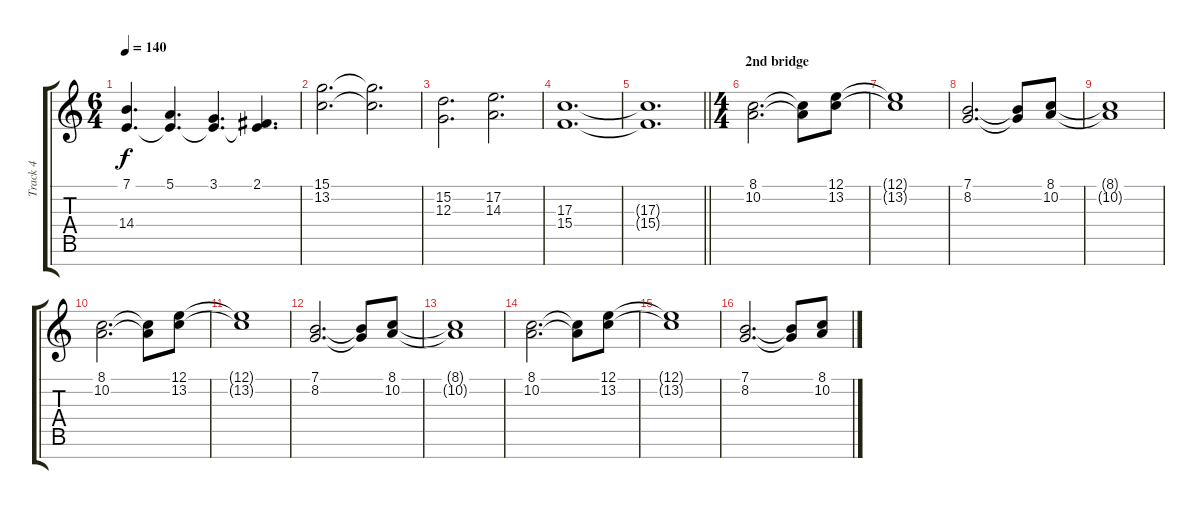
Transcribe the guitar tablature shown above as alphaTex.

\track ("Track 4" "Track 4") {instrument lead2sawtooth}
\staff {score tabs}
\tuning (E4 B3 G3 D3 A2 E2 B1) {hide}
\ts (6 4)
\tempo 140
\clef g2
\ks c
(7.1 14.4{t}).4{d dy f} (5.1 14.4{t}).4{d} (3.1 14.4{t}).4{d} (2.1 14.4{t}).4{d} |
(15.1 13.2).2{d instrument choiraahs} (15.1{t} 13.2{t}).2{d} |
(15.2 12.3).2{d} (17.2 14.3).2{d} |
(17.3 15.4).1{d} |
\barLineRight lightlight
(17.3{t} 15.4{t}).1{d} |
\ts (4 4)
\section ("" "2nd bridge")
(8.1 10.2).2{d} (8.1{t} 10.2{t}).8 (12.1 13.2).8 |
(12.1{t} 13.2{t}).1 |
(7.1 8.2).2{d} (7.1{t} 8.2{t}).8 (8.1 10.2).8 |
(8.1{t} 10.2{t}).1 |
(8.1 10.2).2{d} (8.1{t} 10.2{t}).8 (12.1 13.2).8 |
(12.1{t} 13.2{t}).1 |
(7.1 8.2).2{d} (7.1{t} 8.2{t}).8 (8.1 10.2).8 |
(8.1{t} 10.2{t}).1 |
(8.1 10.2).2{d} (8.1{t} 10.2{t}).8 (12.1 13.2).8 |
(12.1{t} 13.2{t}).1 |
(7.1 8.2).2{d} (7.1{t} 8.2{t}).8 (8.1 10.2).8
